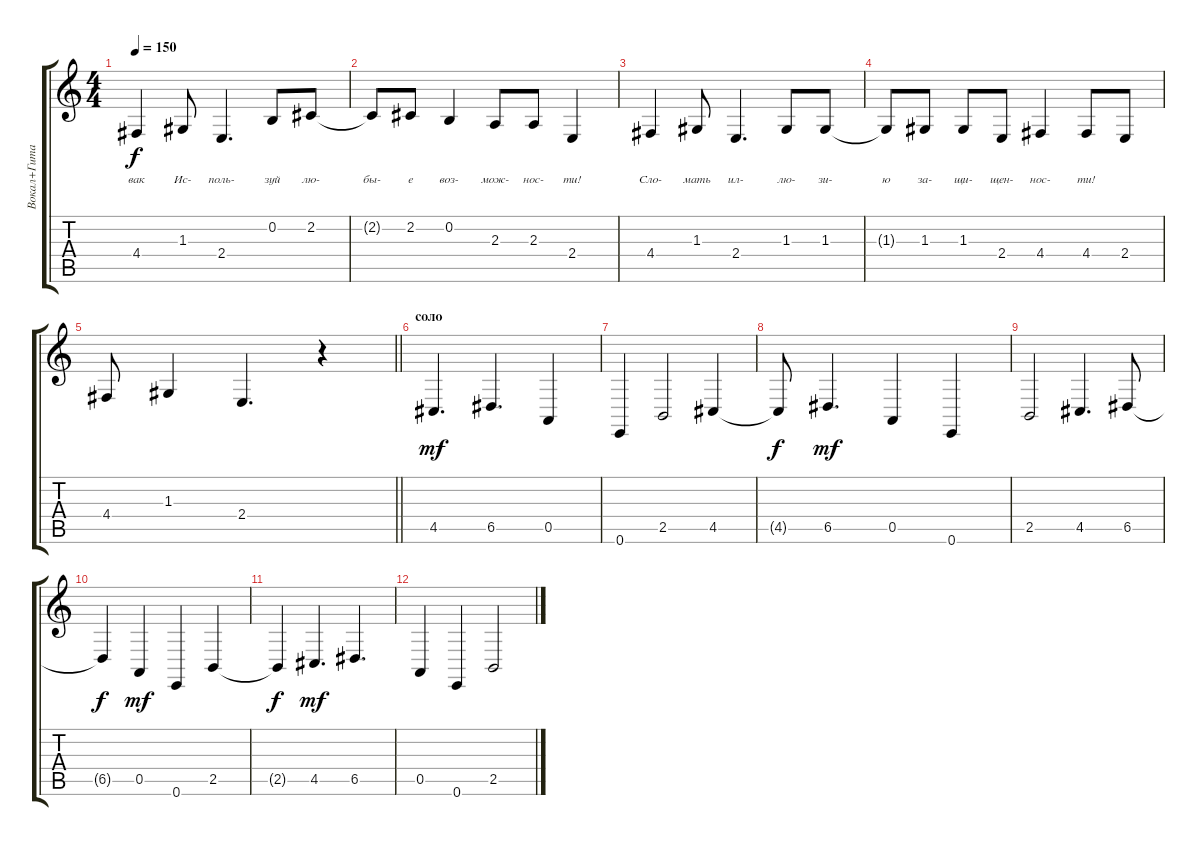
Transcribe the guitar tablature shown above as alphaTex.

\track ("Вокал+Гитара" "Вокал+Гита") {instrument lead2sawtooth}
\staff {score tabs}
\tuning (E4 B3 G3 D3 A2 E2) {hide}
\ts (4 4)
\tempo 150
\clef g2
\ks c
4.4.4{lyrics (0 "") lyrics (1 "вак") lyrics (2 "") lyrics (3 "") lyrics (4 "") dy f} 1.3.8{lyrics (0 "") lyrics (1 "Ис-") lyrics (2 "") lyrics (3 "") lyrics (4 "")} 2.4.4{d lyrics (0 "") lyrics (1 "поль-") lyrics (2 "") lyrics (3 "") lyrics (4 "")} 0.2.8{lyrics (0 "") lyrics (1 "зуй") lyrics (2 "") lyrics (3 "") lyrics (4 "")} 2.2.8{lyrics (0 "") lyrics (1 "лю-") lyrics (2 "") lyrics (3 "") lyrics (4 "")} |
2.2{t}.8{lyrics (0 "") lyrics (1 "бы-") lyrics (2 "") lyrics (3 "") lyrics (4 "")} 2.2.8{lyrics (0 "") lyrics (1 "е") lyrics (2 "") lyrics (3 "") lyrics (4 "")} 0.2.4{lyrics (0 "") lyrics (1 "воз-") lyrics (2 "") lyrics (3 "") lyrics (4 "")} 2.3.8{lyrics (0 "") lyrics (1 "мож-") lyrics (2 "") lyrics (3 "") lyrics (4 "")} 2.3.8{lyrics (0 "") lyrics (1 "нос-") lyrics (2 "") lyrics (3 "") lyrics (4 "")} 2.4.4{lyrics (0 "") lyrics (1 "ти!") lyrics (2 "") lyrics (3 "") lyrics (4 "")} |
4.4.4{lyrics (0 "") lyrics (1 "Сло-") lyrics (2 "") lyrics (3 "") lyrics (4 "")} 1.3.8{lyrics (0 "") lyrics (1 "мать") lyrics (2 "") lyrics (3 "") lyrics (4 "")} 2.4.4{d lyrics (0 "") lyrics (1 "ил-") lyrics (2 "") lyrics (3 "") lyrics (4 "")} 1.3.8{lyrics (0 "") lyrics (1 "лю-") lyrics (2 "") lyrics (3 "") lyrics (4 "")} 1.3.8{lyrics (0 "") lyrics (1 "зи-") lyrics (2 "") lyrics (3 "") lyrics (4 "")} |
1.3{t}.8{lyrics (0 "") lyrics (1 "ю") lyrics (2 "") lyrics (3 "") lyrics (4 "")} 1.3.8{lyrics (0 "") lyrics (1 "за-") lyrics (2 "") lyrics (3 "") lyrics (4 "")} 1.3.8{lyrics (0 "") lyrics (1 "щи-") lyrics (2 "") lyrics (3 "") lyrics (4 "")} 2.4.8{lyrics (0 "") lyrics (1 "щен-") lyrics (2 "") lyrics (3 "") lyrics (4 "")} 4.4.4{lyrics (0 "") lyrics (1 "нос-") lyrics (2 "") lyrics (3 "") lyrics (4 "")} 4.4.8{lyrics (0 "") lyrics (1 "ти!") lyrics (2 "") lyrics (3 "") lyrics (4 "")} 2.4.8 |
\barLineRight lightlight
4.4.8 1.3.4 2.4.4{d} r.4 |
\section ("" "соло")
4.5.4{d dy mf volume 14 instrument distortionguitar} 6.5.4{d} 0.5.4 |
0.6.4 2.5.2 4.5.4 |
4.5{t}.8{dy f} 6.5.4{d dy mf} 0.5.4 0.6.4 |
2.5.2 4.5.4{d} 6.5.8 |
6.5{t}.4{dy f} 0.5.4{dy mf} 0.6.4 2.5.4 |
2.5{t}.4{dy f} 4.5.4{d dy mf} 6.5.4{d} |
0.5.4 0.6.4 2.5.2
